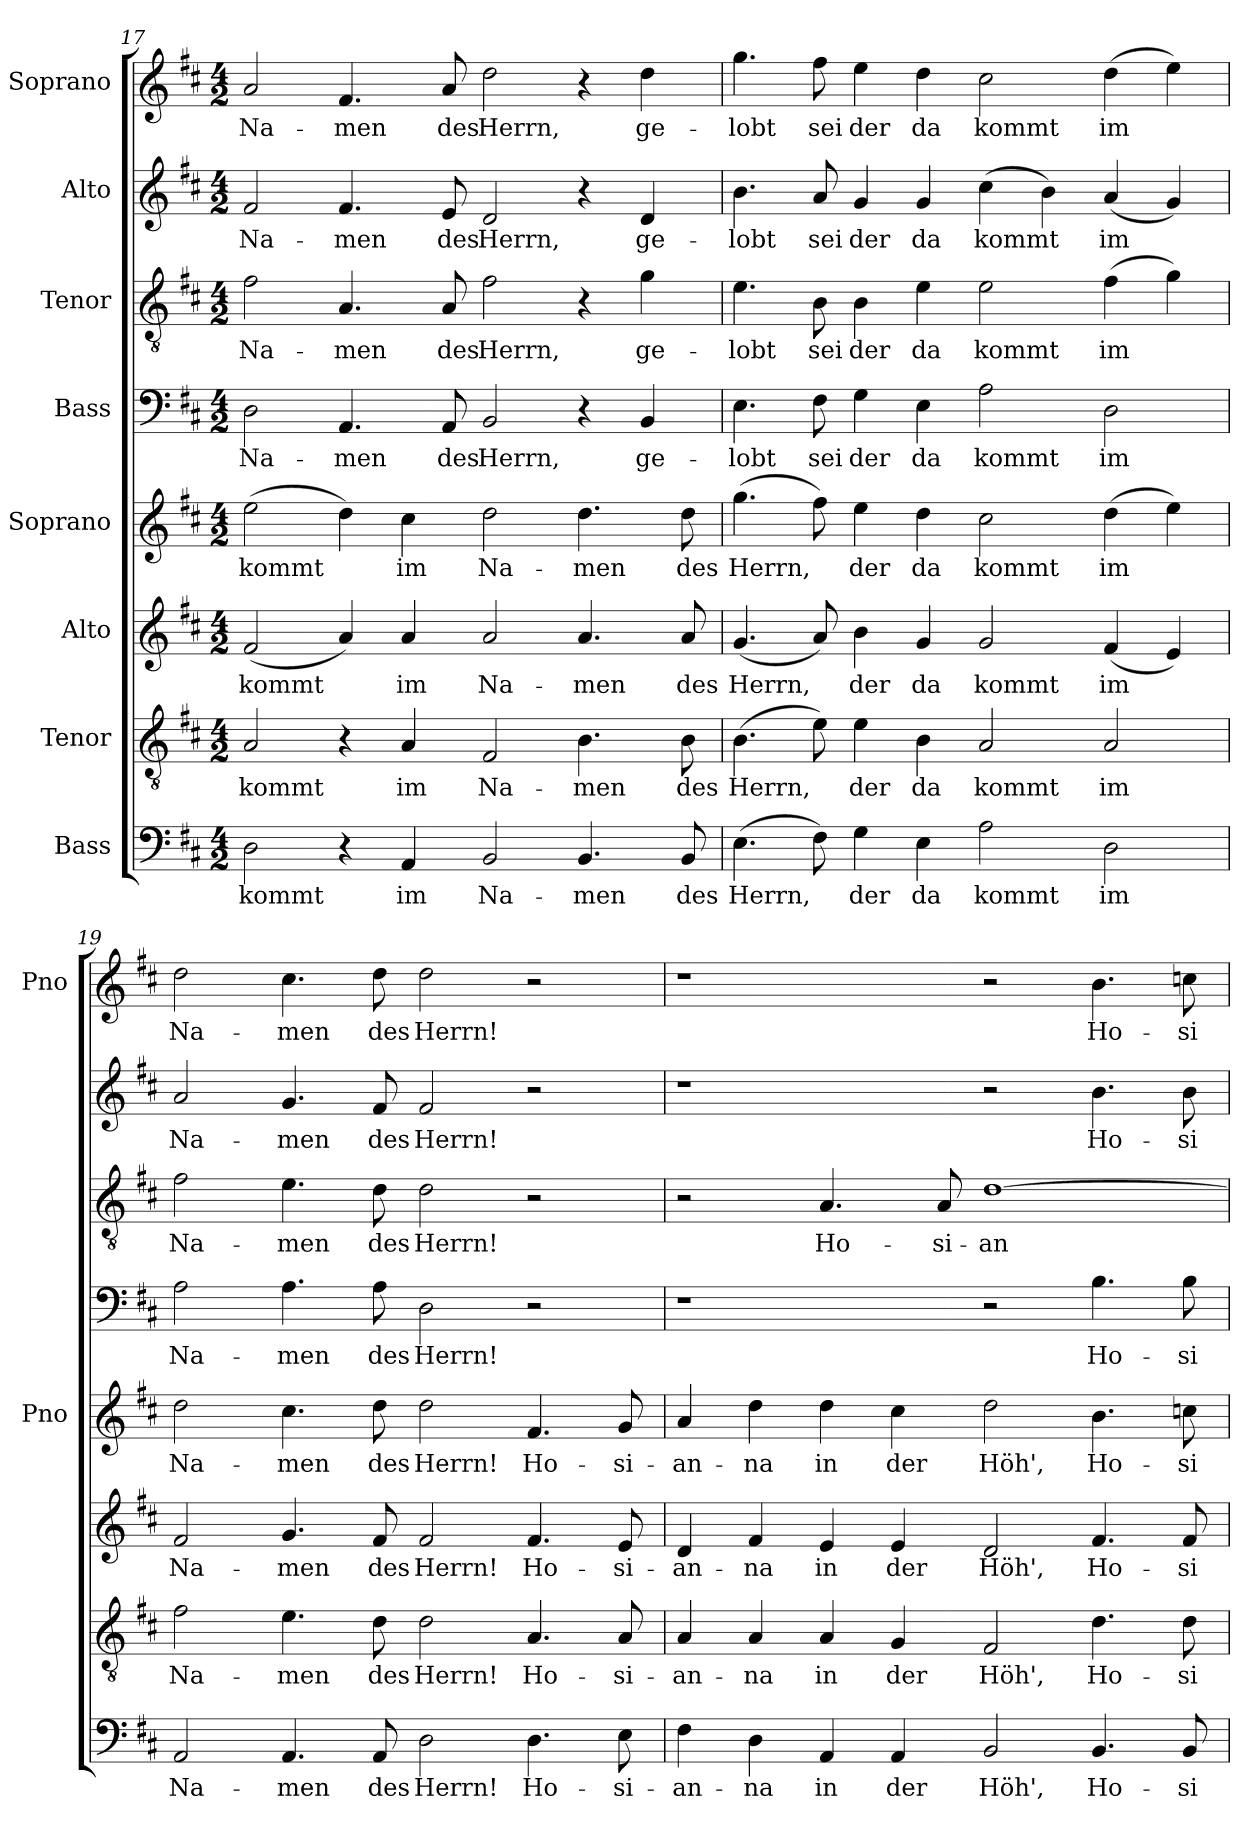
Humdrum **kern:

**kern	**text	**kern	**text	**kern	**text	**kern	**text	**kern	**text	**kern	**text	**kern	**text	**kern	**text
*part8	*part8	*part7	*part7	*part6	*part6	*part5	*part5	*part4	*part4	*part3	*part3	*part2	*part2	*part1	*part1
*staff8	*staff8	*staff7	*staff7	*staff6	*staff6	*staff5	*staff5	*staff4	*staff4	*staff3	*staff3	*staff2	*staff2	*staff1	*staff1
*I"Bass	*	*I"Tenor	*	*I"Alto	*	*I"Soprano	*	*I"Bass	*	*I"Tenor	*	*I"Alto	*	*I"Soprano	*
*	*	*	*	*	*	*I'Pno	*	*	*	*	*	*	*	*I'Pno	*
*clefF4	*	*clefGv2	*	*clefG2	*	*clefG2	*	*clefF4	*	*clefGv2	*	*clefG2	*	*clefG2	*
*k[f#c#]	*	*k[f#c#]	*	*k[f#c#]	*	*k[f#c#]	*	*k[f#c#]	*	*k[f#c#]	*	*k[f#c#]	*	*k[f#c#]	*
*D:	*	*D:	*	*D:	*	*D:	*	*D:	*	*D:	*	*D:	*	*D:	*
*M4/2	*	*M4/2	*	*M4/2	*	*M4/2	*	*M4/2	*	*M4/2	*	*M4/2	*	*M4/2	*
=17	=17	=17	=17	=17	=17	=17	=17	=17	=17	=17	=17	=17	=17	=17	=17
!	!LO:LY:b	!	!LO:LY:b	!	!LO:LY:b	!	!LO:LY:b	!	!LO:LY:b	!	!LO:LY:b	!	!LO:LY:b	!	!LO:LY:b
2D\	kommt	2A/	kommt	(2f#/	kommt	(2ee\	kommt	2D\	Na-	2f#\	Na-	2f#/	Na-	2a/	Na-
!	!	!	!	!	!	!	!	!	!LO:LY:b	!	!LO:LY:b	!	!LO:LY:b	!	!LO:LY:b
4r	.	4r	.	4a/)	.	4dd\)	.	4.AA/	-men	4.A/	-men	4.f#/	-men	4.f#/	-men
!	!LO:LY:b	!	!LO:LY:b	!	!LO:LY:b	!	!LO:LY:b	!	!	!	!	!	!	!	!
4AA/	im	4A/	im	4a/	im	4cc#\	im	.	.	.	.	.	.	.	.
!	!	!	!	!	!	!	!	!	!LO:LY:b	!	!LO:LY:b	!	!LO:LY:b	!	!LO:LY:b
.	.	.	.	.	.	.	.	8AA/	des	8A/	des	8e/	des	8a/	des
!	!LO:LY:b	!	!LO:LY:b	!	!LO:LY:b	!	!LO:LY:b	!	!LO:LY:b	!	!LO:LY:b	!	!LO:LY:b	!	!LO:LY:b
2BB/	Na-	2F#/	Na-	2a/	Na-	2dd\	Na-	2BB/	Herrn,	2f#\	Herrn,	2d/	Herrn,	2dd\	Herrn,
!	!LO:LY:b	!	!LO:LY:b	!	!LO:LY:b	!	!LO:LY:b	!	!	!	!	!	!	!	!
4.BB/	-men	4.B\	-men	4.a/	-men	4.dd\	-men	4r	.	4r	.	4r	.	4r	.
!	!	!	!	!	!	!	!	!	!LO:LY:b	!	!LO:LY:b	!	!LO:LY:b	!	!LO:LY:b
.	.	.	.	.	.	.	.	4BB/	ge-	4g\	ge-	4d/	ge-	4dd\	ge-
!	!LO:LY:b	!	!LO:LY:b	!	!LO:LY:b	!	!LO:LY:b	!	!	!	!	!	!	!	!
8BB/	des	8B\	des	8a/	des	8dd\	des	.	.	.	.	.	.	.	.
=18	=18	=18	=18	=18	=18	=18	=18	=18	=18	=18	=18	=18	=18	=18	=18
!	!LO:LY:b	!	!LO:LY:b	!	!LO:LY:b	!	!LO:LY:b	!	!LO:LY:b	!	!LO:LY:b	!	!LO:LY:b	!	!LO:LY:b
(4.E\	Herrn,	(4.B\	Herrn,	(4.g/	Herrn,	(4.gg\	Herrn,	4.E\	-lobt	4.e\	-lobt	4.b\	-lobt	4.gg\	-lobt
!	!	!	!	!	!	!	!	!	!LO:LY:b	!	!LO:LY:b	!	!LO:LY:b	!	!LO:LY:b
8F#\)	.	8e\)	.	8a/)	.	8ff#\)	.	8F#\	sei	8B\	sei	8a/	sei	8ff#\	sei
!	!LO:LY:b	!	!LO:LY:b	!	!LO:LY:b	!	!LO:LY:b	!	!LO:LY:b	!	!LO:LY:b	!	!LO:LY:b	!	!LO:LY:b
4G\	der	4e\	der	4b\	der	4ee\	der	4G\	der	4B\	der	4g/	der	4ee\	der
!	!LO:LY:b	!	!LO:LY:b	!	!LO:LY:b	!	!LO:LY:b	!	!LO:LY:b	!	!LO:LY:b	!	!LO:LY:b	!	!LO:LY:b
4E\	da	4B\	da	4g/	da	4dd\	da	4E\	da	4e\	da	4g/	da	4dd\	da
!	!LO:LY:b	!	!LO:LY:b	!	!LO:LY:b	!	!LO:LY:b	!	!LO:LY:b	!	!LO:LY:b	!	!LO:LY:b	!	!LO:LY:b
2A\	kommt	2A/	kommt	2g/	kommt	2cc#\	kommt	2A\	kommt	2e\	kommt	(4cc#\	kommt	2cc#\	kommt
.	.	.	.	.	.	.	.	.	.	.	.	4b\)	.	.	.
!	!LO:LY:b	!	!LO:LY:b	!	!LO:LY:b	!	!LO:LY:b	!	!LO:LY:b	!	!LO:LY:b	!	!LO:LY:b	!	!LO:LY:b
2D\	im	2A/	im	(4f#/	im	(4dd\	im	2D\	im	(4f#\	im	(4a/	im	(4dd\	im
.	.	.	.	4e/)	.	4ee\)	.	.	.	4g\)	.	4g/)	.	4ee\)	.
=19	=19	=19	=19	=19	=19	=19	=19	=19	=19	=19	=19	=19	=19	=19	=19
!	!LO:LY:b	!	!LO:LY:b	!	!LO:LY:b	!	!LO:LY:b	!	!LO:LY:b	!	!LO:LY:b	!	!LO:LY:b	!	!LO:LY:b
2AA/	Na-	2f#\	Na-	2f#/	Na-	2dd\	Na-	2A\	Na-	2f#\	Na-	2a/	Na-	2dd\	Na-
!	!LO:LY:b	!	!LO:LY:b	!	!LO:LY:b	!	!LO:LY:b	!	!LO:LY:b	!	!LO:LY:b	!	!LO:LY:b	!	!LO:LY:b
4.AA/	-men	4.e\	-men	4.g/	-men	4.cc#\	-men	4.A\	-men	4.e\	-men	4.g/	-men	4.cc#\	-men
!	!LO:LY:b	!	!LO:LY:b	!	!LO:LY:b	!	!LO:LY:b	!	!LO:LY:b	!	!LO:LY:b	!	!LO:LY:b	!	!LO:LY:b
8AA/	des	8d\	des	8f#/	des	8dd\	des	8A\	des	8d\	des	8f#/	des	8dd\	des
!	!LO:LY:b	!	!LO:LY:b	!	!LO:LY:b	!	!LO:LY:b	!	!LO:LY:b	!	!LO:LY:b	!	!LO:LY:b	!	!LO:LY:b
2D\	Herrn!	2d\	Herrn!	2f#/	Herrn!	2dd\	Herrn!	2D\	Herrn!	2d\	Herrn!	2f#/	Herrn!	2dd\	Herrn!
!	!LO:LY:b	!	!LO:LY:b	!	!LO:LY:b	!	!LO:LY:b	!	!	!	!	!	!	!	!
4.D\	Ho-	4.A/	Ho-	4.f#/	Ho-	4.f#/	Ho-	2r	.	2r	.	2r	.	2r	.
!	!LO:LY:b	!	!LO:LY:b	!	!LO:LY:b	!	!LO:LY:b	!	!	!	!	!	!	!	!
8E\	-si-	8A/	-si-	8e/	-si-	8g/	-si-	.	.	.	.	.	.	.	.
!!LO:LB:g=z
=20	=20	=20	=20	=20	=20	=20	=20	=20	=20	=20	=20	=20	=20	=20	=20
!	!LO:LY:b	!	!LO:LY:b	!	!LO:LY:b	!	!LO:LY:b	!	!	!	!	!	!	!	!
4F#\	-an-	4A/	-an-	4d/	-an-	4a/	-an-	1r	.	2r	.	1r	.	1r	.
!	!LO:LY:b	!	!LO:LY:b	!	!LO:LY:b	!	!LO:LY:b	!	!	!	!	!	!	!	!
4D\	-na	4A/	-na	4f#/	-na	4dd\	-na	.	.	.	.	.	.	.	.
!	!LO:LY:b	!	!LO:LY:b	!	!LO:LY:b	!	!LO:LY:b	!	!	!	!LO:LY:b	!	!	!	!
4AA/	in	4A/	in	4e/	in	4dd\	in	.	.	4.A/	Ho-	.	.	.	.
!	!LO:LY:b	!	!LO:LY:b	!	!LO:LY:b	!	!LO:LY:b	!	!	!	!	!	!	!	!
4AA/	der	4G/	der	4e/	der	4cc#\	der	.	.	.	.	.	.	.	.
!	!	!	!	!	!	!	!	!	!	!	!LO:LY:b	!	!	!	!
.	.	.	.	.	.	.	.	.	.	8A/	-si-	.	.	.	.
!	!LO:LY:b	!	!LO:LY:b	!	!LO:LY:b	!	!LO:LY:b	!	!	!	!LO:LY:b	!	!	!	!
2BB/	Höh',	2F#/	Höh',	2d/	Höh',	2dd\	Höh',	2r	.	[1d	-an-	2r	.	2r	.
!	!LO:LY:b	!	!LO:LY:b	!	!LO:LY:b	!	!LO:LY:b	!	!LO:LY:b	!	!	!	!LO:LY:b	!	!LO:LY:b
4.BB/	Ho-	4.d\	Ho-	4.f#/	Ho-	4.b\	Ho-	4.B\	Ho-	.	.	4.b\	Ho-	4.b\	Ho-
!	!LO:LY:b	!	!LO:LY:b	!	!LO:LY:b	!	!LO:LY:b	!	!LO:LY:b	!	!	!	!LO:LY:b	!	!LO:LY:b
8BB/	-si-	8d\	-si-	8f#/	-si-	8ccn\	-si-	8B\	-si-	.	.	8b\	-si-	8ccn\	-si-
=	=	=	=	=	=	=	=	=	=	=	=	=	=	=	=
*-	*-	*-	*-	*-	*-	*-	*-	*-	*-	*-	*-	*-	*-	*-	*-
